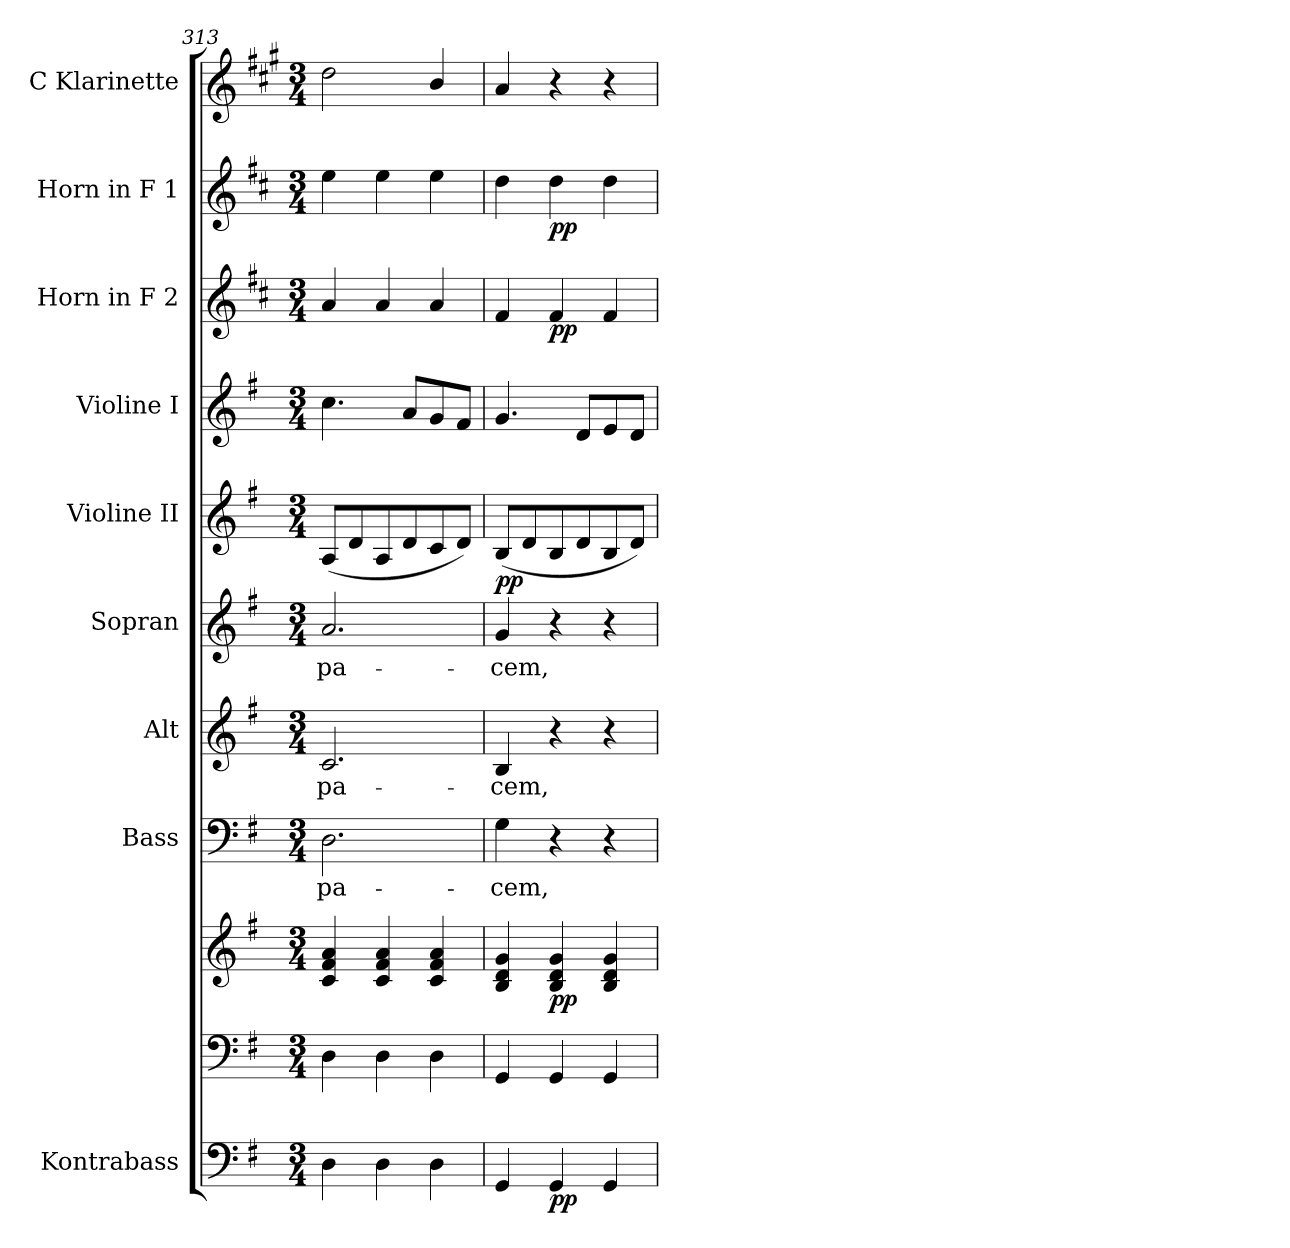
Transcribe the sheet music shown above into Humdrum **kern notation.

**kern	**dynam	**kern	**kern	**dynam	**kern	**text	**kern	**text	**kern	**text	**kern	**dynam	**kern	**kern	**dynam	**kern	**dynam	**kern
*part10	*part10	*part9	*part9	*part9	*part8	*part8	*part7	*part7	*part6	*part6	*part5	*part5	*part4	*part3	*part3	*part2	*part2	*part1
*staff11	*staff11	*staff10	*staff9	*staff9/10	*staff8	*staff8	*staff7	*staff7	*staff6	*staff6	*staff5	*staff5	*staff4	*staff3	*staff3	*staff2	*staff2	*staff1
*I"Kontrabass	*	*	*	*	*I"Bass	*	*I"Alt	*	*I"Sopran	*	*I"Violine II	*	*I"Violine I	*I"Horn in F 2	*	*I"Horn in F 1	*	*I"C Klarinette
*I'Kb.	*	*	*	*	*I'B.	*	*I'A.	*	*I'S.	*	*I'Vl. II	*	*I'Vl. I	*	*	*	*	*I'Kl.
*clefF4	*	*clefF4	*clefG2	*	*clefF4	*	*clefG2	*	*clefG2	*	*clefG2	*	*clefG2	*clefG2	*	*clefG2	*	*clefG2
*ITrd7c12	*	*	*	*	*	*	*	*	*	*	*	*	*	*ITrd4c7	*	*ITrd4c7	*	*ITrd1c2
*k[f#]	*	*k[f#]	*k[f#]	*	*k[f#]	*	*k[f#]	*	*k[f#]	*	*k[f#]	*	*k[f#]	*k[f#]	*	*k[f#]	*	*k[f#]
*G:	*	*G:	*G:	*	*G:	*	*G:	*	*G:	*	*G:	*	*G:	*G:	*	*G:	*	*G:
*M3/4	*	*M3/4	*M3/4	*	*M3/4	*	*M3/4	*	*M3/4	*	*M3/4	*	*M3/4	*M3/4	*	*M3/4	*	*M3/4
=313	=313	=313	=313	=313	=313	=313	=313	=313	=313	=313	=313	=313	=313	=313	=313	=313	=313	=313
!	!	!	!	!	!	!LO:LY:b	!	!LO:LY:b	!	!LO:LY:b	!	!	!	!	!	!	!	!
4DD\	.	4D\	4c/ 4f#/ 4a/	.	2.D\	pa-	2.c/	pa-	2.a/	pa-	(<8A/L	.	4.cc\	4d/	.	4a\	.	2cc\
.	.	.	.	.	.	.	.	.	.	.	8d/	.	.	.	.	.	.	.
4DD\	.	4D\	4c/ 4f#/ 4a/	.	.	.	.	.	.	.	8A/	.	.	4d/	.	4a\	.	.
.	.	.	.	.	.	.	.	.	.	.	8d/	.	8a/L	.	.	.	.	.
4DD\	.	4D\	4c/ 4f#/ 4a/	.	.	.	.	.	.	.	8c/	.	8g/	4d/	.	4a\	.	4a/
.	.	.	.	.	.	.	.	.	.	.	8d/J)	.	8f#/J	.	.	.	.	.
=314	=314	=314	=314	=314	=314	=314	=314	=314	=314	=314	=314	=314	=314	=314	=314	=314	=314	=314
!	!	!	!	!	!	!LO:LY:b	!	!LO:LY:b	!	!LO:LY:b	!	!LO:DY:b	!	!	!	!	!	!
4GGG/	.	4GG/	4B/ 4d/ 4g/	.	4G\	-cem,	4B/	-cem,	4g/	-cem,	(<8B/L	pp	4.g/	4B/	.	4g\	.	4g/
.	.	.	.	.	.	.	.	.	.	.	8d/	.	.	.	.	.	.	.
!	!LO:DY:b	!	!	!LO:DY:b	!	!	!	!	!	!	!	!	!	!	!LO:DY:b	!	!LO:DY:b	!
4GGG/	pp	4GG/	4B/ 4d/ 4g/	pp	4r	.	4r	.	4r	.	8B/	.	.	4B/	pp	4g\	pp	4r
.	.	.	.	.	.	.	.	.	.	.	8d/	.	8d/L	.	.	.	.	.
4GGG/	.	4GG/	4B/ 4d/ 4g/	.	4r	.	4r	.	4r	.	8B/	.	8e/	4B/	.	4g\	.	4r
.	.	.	.	.	.	.	.	.	.	.	8d/J)	.	8d/J	.	.	.	.	.
=	=	=	=	=	=	=	=	=	=	=	=	=	=	=	=	=	=	=
*-	*-	*-	*-	*-	*-	*-	*-	*-	*-	*-	*-	*-	*-	*-	*-	*-	*-	*-
